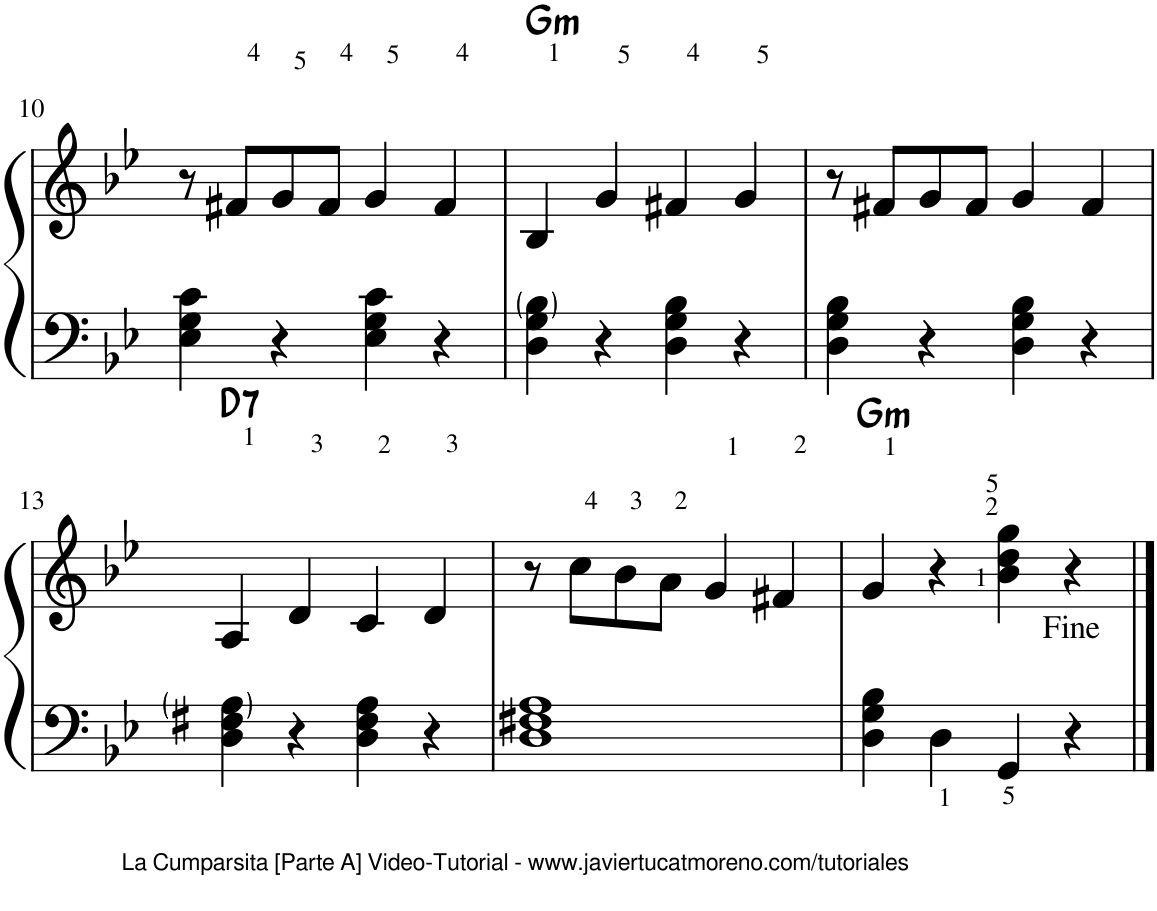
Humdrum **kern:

**kern	**kern	**harte
*part1	*part1	*part1
*staff2	*staff1	*
*I"Piano	*	*
*I'Pno.	*	*
!!LO:PB:g=z
*clefF4	*clefG2	*
*k[b-e-]	*k[b-e-]	*
*M4/4	*M4/4	*
=10	=10	=10
4E-\ 4G\ 4c\	8r	.
.	8f#X/L	.
4r	8g/	.
.	8f#/J	.
4E-\ 4G\ 4c\	4g/	.
4r	4f#/	.
=11	=11	=11
!	!	!LO:H:kt=m
4D\ 4G\ 4B-\	4B-/	G:min
4r	4g/	.
4D\ 4G\ 4B-\	4f#X/	.
4r	4g/	.
=12	=12	=12
4D\ 4G\ 4B-\	8r	.
.	8f#X/L	.
4r	8g/	.
.	8f#/J	.
4D\ 4G\ 4B-\	4g/	.
4r	4f#/	.
!!LO:LB:g=z
=13	=13	=13
!	!	!LO:H:kt=7
4D\ 4F#X\ 4A\	4A/	D:7
4r	4d/	.
4D\ 4F#\ 4A\	4c/	.
4r	4d/	.
=14	=14	=14
1D 1F#X 1A	8r	.
.	8cc\L	.
.	8b-\	.
.	8a\J	.
.	4g/	.
.	4f#X/	.
=15	=15	=15
!LO:TX:b:t=La Cumparsita [Parte A] Video-Tutorial - www.javiertucatmoreno.com/tutoriales	!	!LO:H:kt=m
4D\ 4G\ 4B-\	4g/	G:min
4D\	4r	.
4GG/	4b-\ 4dd\ 4gg\	.
4r	4r	.
==	==	==
*-	*-	*-
